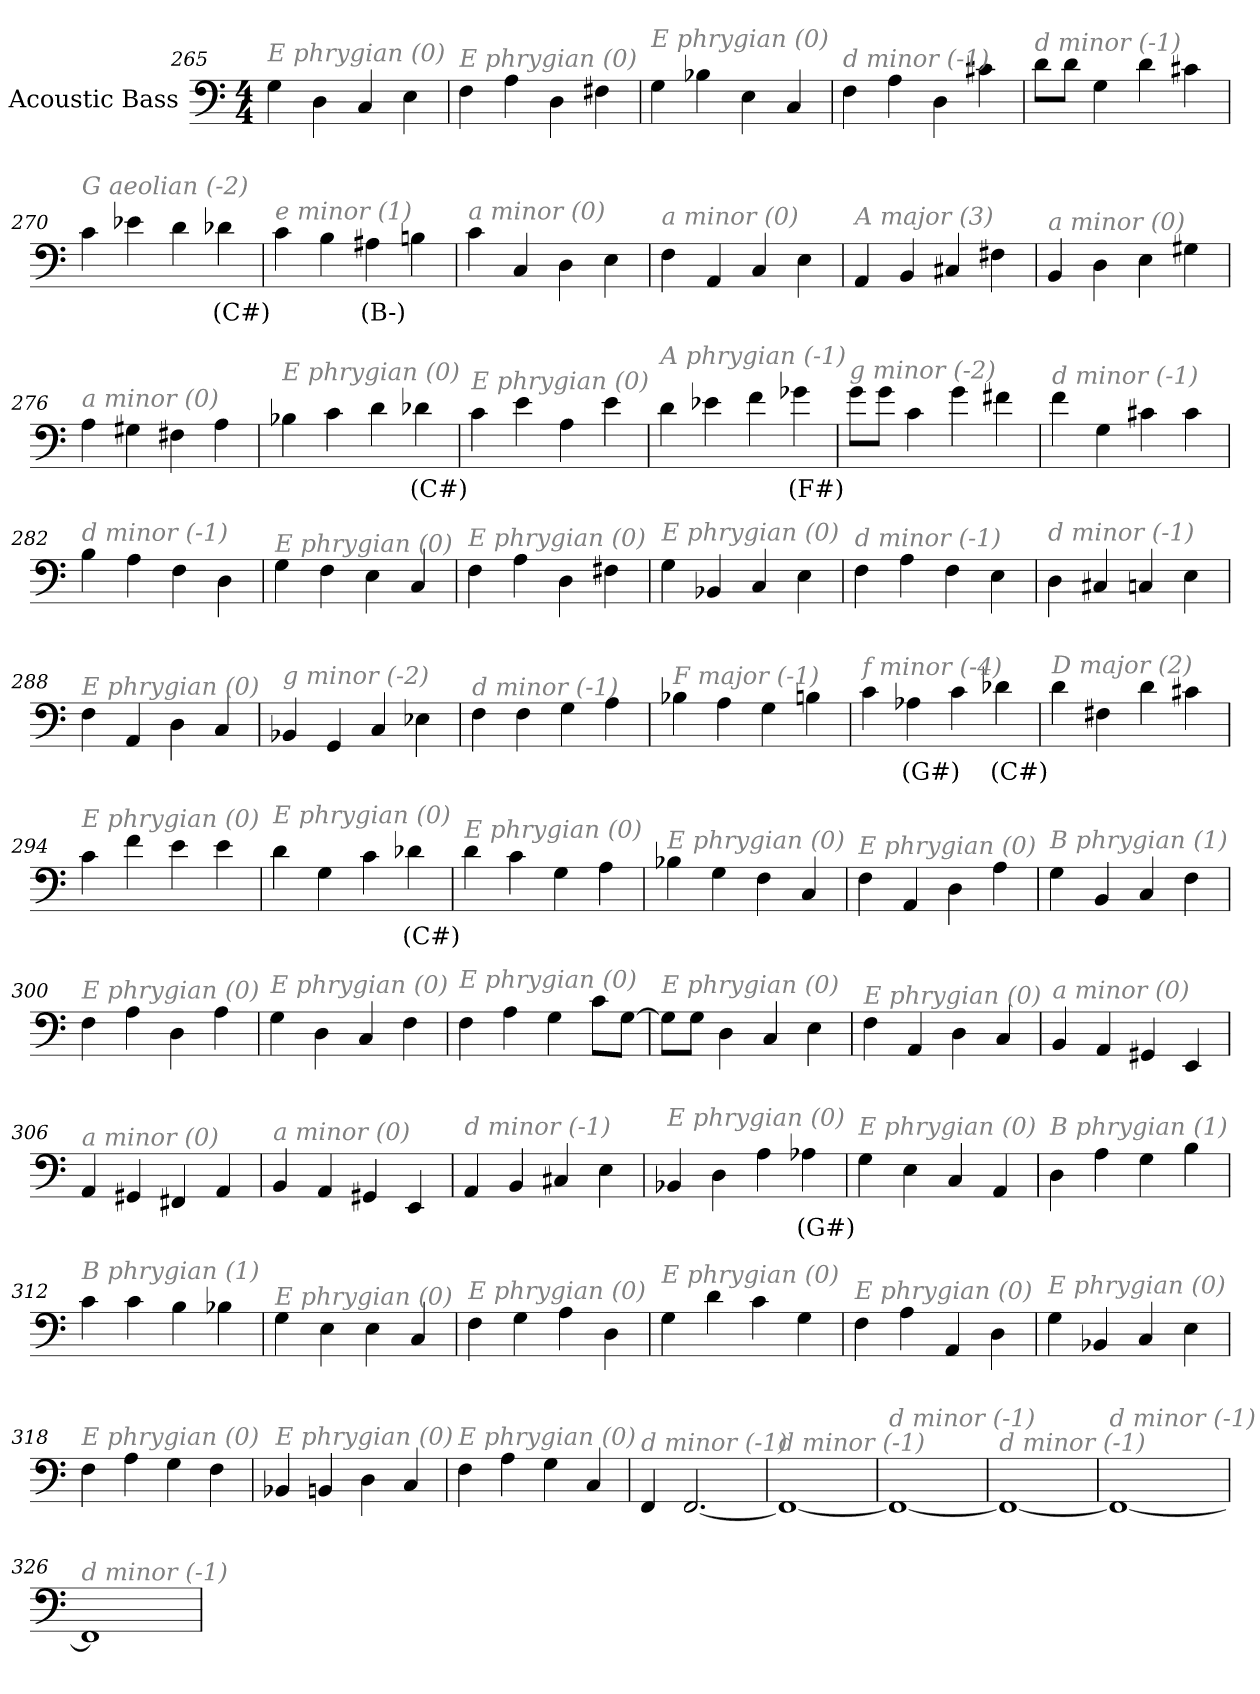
**kern	**text
*part1	*part1
*staff1	*staff1
*I"Acoustic Bass	*
*clefF4	*
*ITrd7c12	*
*k[]	*
*C:	*
*M4/4	*
=265	=265
!LO:TX:i:color=#808080:t=E phrygian (0)	!
4GG	.
4DD	.
4CC	.
4EE	.
=266	=266
!LO:TX:i:color=#808080:t=E phrygian (0)	!
4FF	.
4AA	.
4DD	.
4FF#X	.
=267	=267
!LO:TX:i:color=#808080:t=E phrygian (0)	!
4GG	.
4BB-X	.
4EE	.
4CC	.
=268	=268
!LO:TX:i:color=#808080:t=d minor (-1)	!
4FF	.
4AA	.
4DD	.
4C#X	.
=269	=269
!LO:TX:i:color=#808080:t=d minor (-1)	!
8DL	.
8DJ	.
4GG	.
4D	.
4C#X	.
=270	=270
!LO:TX:i:color=#808080:t=G aeolian (-2)	!
4C	.
4E-X	.
4D	.
4D-Xi	(C#)
=271	=271
!LO:TX:i:color=#808080:t=e minor (1)	!
4C	.
4BB	.
4AA#Xi	(B-)
4BBn	.
=272	=272
!LO:TX:i:color=#808080:t=a minor (0)	!
4C	.
4CC	.
4DD	.
4EE	.
=273	=273
!LO:TX:i:color=#808080:t=a minor (0)	!
4FF	.
4AAA	.
4CC	.
4EE	.
=274	=274
!LO:TX:i:color=#808080:t=A major (3)	!
4AAA	.
4BBB	.
4CC#X	.
4FF#X	.
=275	=275
!LO:TX:i:color=#808080:t=a minor (0)	!
4BBB	.
4DD	.
4EE	.
4GG#X	.
=276	=276
!LO:TX:i:color=#808080:t=a minor (0)	!
4AA	.
4GG#X	.
4FF#X	.
4AA	.
=277	=277
!LO:TX:i:color=#808080:t=E phrygian (0)	!
4BB-X	.
4C	.
4D	.
4D-Xi	(C#)
=278	=278
!LO:TX:i:color=#808080:t=E phrygian (0)	!
4C	.
4E	.
4AA	.
4E	.
=279	=279
!LO:TX:i:color=#808080:t=A phrygian (-1)	!
4D	.
4E-X	.
4F	.
4G-Xi	(F#)
=280	=280
!LO:TX:i:color=#808080:t=g minor (-2)	!
8GL	.
8GJ	.
4C	.
4G	.
4F#X	.
=281	=281
!LO:TX:i:color=#808080:t=d minor (-1)	!
4F	.
4GG	.
4C#X	.
4C#	.
=282	=282
!LO:TX:i:color=#808080:t=d minor (-1)	!
4BB	.
4AA	.
4FF	.
4DD	.
=283	=283
!LO:TX:i:color=#808080:t=E phrygian (0)	!
4GG	.
4FF	.
4EE	.
4CC	.
=284	=284
!LO:TX:i:color=#808080:t=E phrygian (0)	!
4FF	.
4AA	.
4DD	.
4FF#X	.
=285	=285
!LO:TX:i:color=#808080:t=E phrygian (0)	!
4GG	.
4BBB-X	.
4CC	.
4EE	.
=286	=286
!LO:TX:i:color=#808080:t=d minor (-1)	!
4FF	.
4AA	.
4FF	.
4EE	.
=287	=287
!LO:TX:i:color=#808080:t=d minor (-1)	!
4DD	.
4CC#X	.
4CCn	.
4EE	.
=288	=288
!LO:TX:i:color=#808080:t=E phrygian (0)	!
4FF	.
4AAA	.
4DD	.
4CC	.
=289	=289
!LO:TX:i:color=#808080:t=g minor (-2)	!
4BBB-X	.
4GGG	.
4CC	.
4EE-X	.
=290	=290
!LO:TX:i:color=#808080:t=d minor (-1)	!
4FF	.
4FF	.
4GG	.
4AA	.
=291	=291
!LO:TX:i:color=#808080:t=F major (-1)	!
4BB-X	.
4AA	.
4GG	.
4BBn	.
=292	=292
!LO:TX:i:color=#808080:t=f minor (-4)	!
4C	.
4AA-Xi	(G#)
4C	.
4D-Xi	(C#)
=293	=293
!LO:TX:i:color=#808080:t=D major (2)	!
4D	.
4FF#X	.
4D	.
4C#X	.
=294	=294
!LO:TX:i:color=#808080:t=E phrygian (0)	!
4C	.
4F	.
4E	.
4E	.
=295	=295
!LO:TX:i:color=#808080:t=E phrygian (0)	!
4D	.
4GG	.
4C	.
4D-Xi	(C#)
=296	=296
!LO:TX:i:color=#808080:t=E phrygian (0)	!
4D	.
4C	.
4GG	.
4AA	.
=297	=297
!LO:TX:i:color=#808080:t=E phrygian (0)	!
4BB-X	.
4GG	.
4FF	.
4CC	.
=298	=298
!LO:TX:i:color=#808080:t=E phrygian (0)	!
4FF	.
4AAA	.
4DD	.
4AA	.
=299	=299
!LO:TX:i:color=#808080:t=B phrygian (1)	!
4GG	.
4BBB	.
4CC	.
4FF	.
=300	=300
!LO:TX:i:color=#808080:t=E phrygian (0)	!
4FF	.
4AA	.
4DD	.
4AA	.
=301	=301
!LO:TX:i:color=#808080:t=E phrygian (0)	!
4GG	.
4DD	.
4CC	.
4FF	.
=302	=302
!LO:TX:i:color=#808080:t=E phrygian (0)	!
4FF	.
4AA	.
4GG	.
8CL	.
[8GGJ	.
=303	=303
!LO:TX:i:color=#808080:t=E phrygian (0)	!
8GGL]	.
8GGJ	.
4DD	.
4CC	.
4EE	.
=304	=304
!LO:TX:i:color=#808080:t=E phrygian (0)	!
4FF	.
4AAA	.
4DD	.
4CC	.
=305	=305
!LO:TX:i:color=#808080:t=a minor (0)	!
4BBB	.
4AAA	.
4GGG#X	.
4EEE	.
=306	=306
!LO:TX:i:color=#808080:t=a minor (0)	!
4AAA	.
4GGG#X	.
4FFF#X	.
4AAA	.
=307	=307
!LO:TX:i:color=#808080:t=a minor (0)	!
4BBB	.
4AAA	.
4GGG#X	.
4EEE	.
=308	=308
!LO:TX:i:color=#808080:t=d minor (-1)	!
4AAA	.
4BBB	.
4CC#X	.
4EE	.
=309	=309
!LO:TX:i:color=#808080:t=E phrygian (0)	!
4BBB-X	.
4DD	.
4AA	.
4AA-Xi	(G#)
=310	=310
!LO:TX:i:color=#808080:t=E phrygian (0)	!
4GG	.
4EE	.
4CC	.
4AAA	.
=311	=311
!LO:TX:i:color=#808080:t=B phrygian (1)	!
4DD	.
4AA	.
4GG	.
4BB	.
=312	=312
!LO:TX:i:color=#808080:t=B phrygian (1)	!
4C	.
4C	.
4BB	.
4BB-X	.
=313	=313
!LO:TX:i:color=#808080:t=E phrygian (0)	!
4GG	.
4EE	.
4EE	.
4CC	.
=314	=314
!LO:TX:i:color=#808080:t=E phrygian (0)	!
4FF	.
4GG	.
4AA	.
4DD	.
=315	=315
!LO:TX:i:color=#808080:t=E phrygian (0)	!
4GG	.
4D	.
4C	.
4GG	.
=316	=316
!LO:TX:i:color=#808080:t=E phrygian (0)	!
4FF	.
4AA	.
4AAA	.
4DD	.
=317	=317
!LO:TX:i:color=#808080:t=E phrygian (0)	!
4GG	.
4BBB-X	.
4CC	.
4EE	.
=318	=318
!LO:TX:i:color=#808080:t=E phrygian (0)	!
4FF	.
4AA	.
4GG	.
4FF	.
=319	=319
!LO:TX:i:color=#808080:t=E phrygian (0)	!
4BBB-X	.
4BBBn	.
4DD	.
4CC	.
=320	=320
!LO:TX:i:color=#808080:t=E phrygian (0)	!
4FF	.
4AA	.
4GG	.
4CC	.
=321	=321
!LO:TX:i:color=#808080:t=d minor (-1)	!
4FFF	.
[2.FFF	.
=322	=322
!LO:TX:i:color=#808080:t=d minor (-1)	!
1FFF_	.
=323	=323
!LO:TX:i:color=#808080:t=d minor (-1)	!
1FFF_	.
=324	=324
!LO:TX:i:color=#808080:t=d minor (-1)	!
1FFF_	.
=325	=325
!LO:TX:i:color=#808080:t=d minor (-1)	!
1FFF_	.
=326	=326
!LO:TX:i:color=#808080:t=d minor (-1)	!
1FFF]	.
=	=
*-	*-
